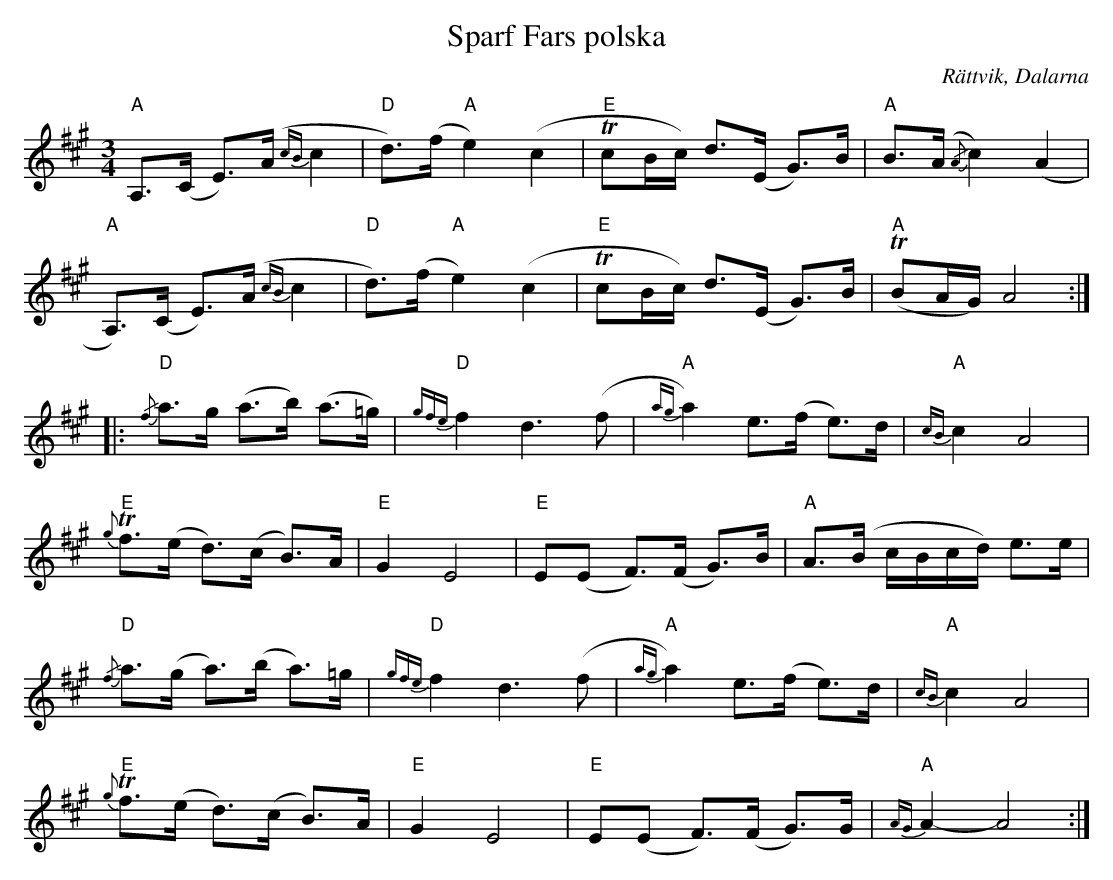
X:1
T:Sparf Fars polska
O:Rättvik, Dalarna
M:3/4
L:1/8
K:A
"A"A,>(C E>)(A {cB}c2|"D"d>)(f "A"e2) (c2|"E"TcB/c/) d>(E G>)B|"A"B>(A {/A}c2) (A2|
"A"A,)>(C E>)(A {cB}c2|"D"d>)(f "A"e2) (c2|"E"TcB/c/) d>(E G>)B|"A"(TBA/G/) A4:|
|:"D"{/f}a>g (a>b) (a>=g)|"D"{gfe}f2 d3 (f|"A"{ag}a2) e>(f e>)d|"A"{cB}c2 A4|
"E"{g}Tf>(e d)>(c B)>A|"E"G2 E4|"E"E(E F)>(F G)>B|"A"A>(B c/B/c/d/) e>e|
"D"{/f}a>(g a)>(b a)>=g|"D"{gfe}f2 d3 (f|"A"{ag}a2) e>(f e>)d|"A"{cB}c2 A4|
"E"{g}Tf>(e d)>(c B)>A|"E"G2 E4|"E"E(E F)>(F G)>G|"A"{AG}A2-A4:|
